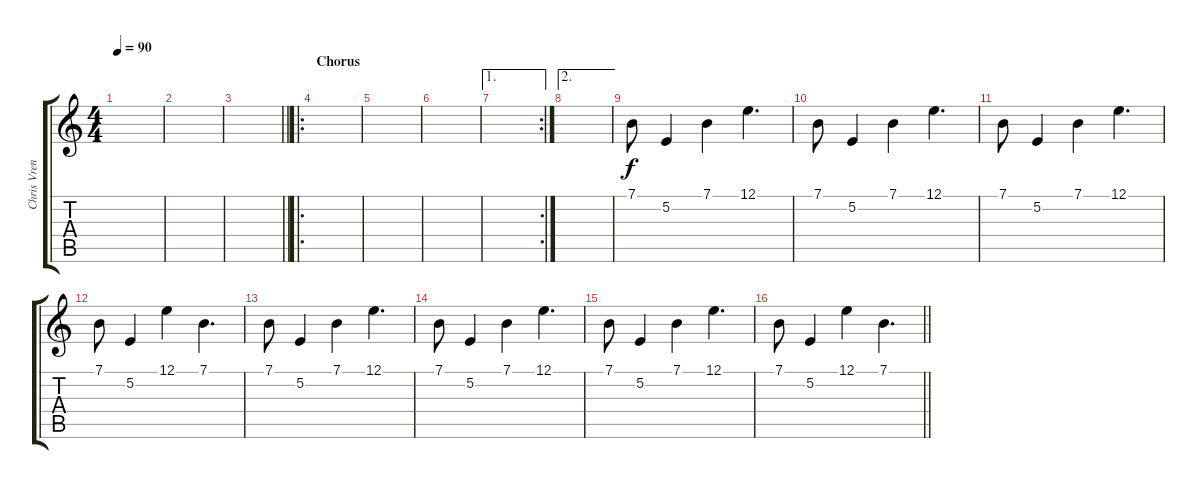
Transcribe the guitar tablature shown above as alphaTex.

\track ("Chris Vrenna" "Chris Vren") {instrument lead2sawtooth}
\staff {score tabs}
\tuning (E4 B3 G3 D3 A2 E2) {hide}
\ts (4 4)
\tempo 90
\clef g2
\ks c
|
|
\barLineRight lightlight
|
\ro
\section ("" "Chorus")
|
|
|
\ae 1
\rc 2
|
\ae 2
|
7.1.8 5.2.4 7.1.4 12.1.4{d} |
7.1.8 5.2.4 7.1.4 12.1.4{d} |
7.1.8 5.2.4 7.1.4 12.1.4{d} |
7.1.8 5.2.4 12.1.4 7.1.4{d} |
7.1.8 5.2.4 7.1.4 12.1.4{d} |
7.1.8 5.2.4 7.1.4 12.1.4{d} |
7.1.8 5.2.4 7.1.4 12.1.4{d} |
\barLineRight lightlight
7.1.8 5.2.4 12.1.4 7.1.4{d}
